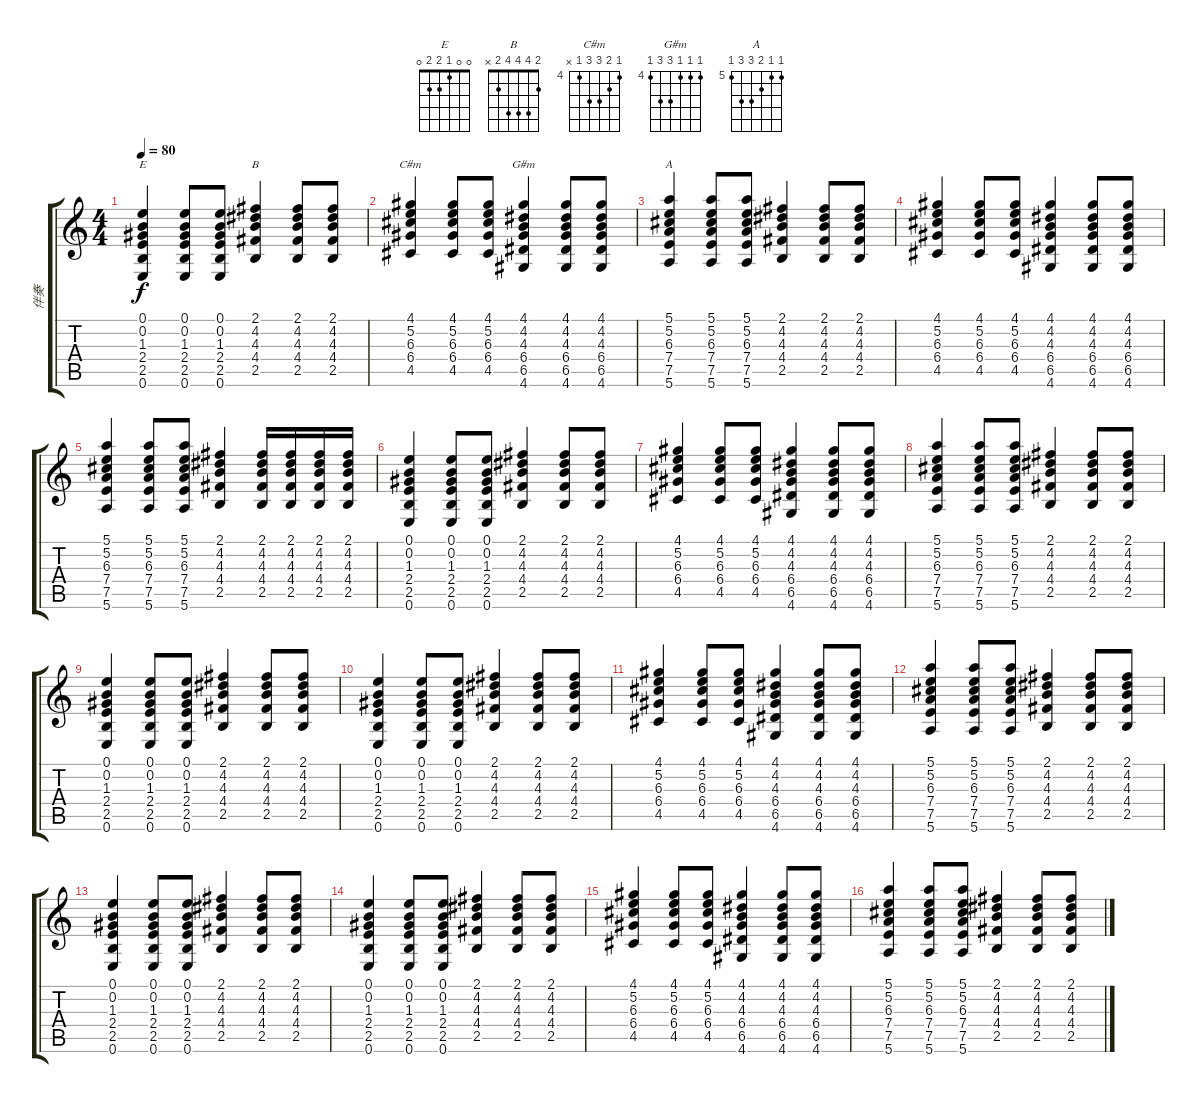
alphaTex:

\track ("伴奏" "伴奏") {instrument acousticguitarsteel}
\staff {score tabs}
\tuning (E4 B3 G3 D3 A2 E2) {hide}
\chord ("E" 0 0 1 2 2 0)
\chord ("B" 2 4 4 4 2 x)
\chord ("C#m" 4 5 6 6 4 x) {firstfret 4}
\chord ("G#m" 4 4 4 6 6 4) {firstfret 4}
\chord ("A" 5 5 6 7 7 5) {firstfret 5}
\ts (4 4)
\tempo 80
\clef g2
\ks c
(0.1 0.2 1.3 2.4 2.5 0.6).4{ch "E" dy f} (0.1 0.2 1.3 2.4 2.5 0.6).8 (0.1 0.2 1.3 2.4 2.5 0.6).8 (2.1 4.2 4.3 4.4 2.5).4{ch "B"} (2.1 4.2 4.3 4.4 2.5).8 (2.1 4.2 4.3 4.4 2.5).8 |
(4.1 5.2 6.3 6.4 4.5).4{ch "C#m"} (4.1 5.2 6.3 6.4 4.5).8 (4.1 5.2 6.3 6.4 4.5).8 (4.1 4.2 4.3 6.4 6.5 4.6).4{ch "G#m"} (4.1 4.2 4.3 6.4 6.5 4.6).8 (4.1 4.2 4.3 6.4 6.5 4.6).8 |
(5.1 5.2 6.3 7.4 7.5 5.6).4{ch "A"} (5.1 5.2 6.3 7.4 7.5 5.6).8 (5.1 5.2 6.3 7.4 7.5 5.6).8 (2.1 4.2 4.3 4.4 2.5).4 (2.1 4.2 4.3 4.4 2.5).8 (2.1 4.2 4.3 4.4 2.5).8 |
(4.1 5.2 6.3 6.4 4.5).4 (4.1 5.2 6.3 6.4 4.5).8 (4.1 5.2 6.3 6.4 4.5).8 (4.1 4.2 4.3 6.4 6.5 4.6).4 (4.1 4.2 4.3 6.4 6.5 4.6).8 (4.1 4.2 4.3 6.4 6.5 4.6).8 |
(5.1 5.2 6.3 7.4 7.5 5.6).4 (5.1 5.2 6.3 7.4 7.5 5.6).8 (5.1 5.2 6.3 7.4 7.5 5.6).8 (2.1 4.2 4.3 4.4 2.5).4 (2.1 4.2 4.3 4.4 2.5).16 (2.1 4.2 4.3 4.4 2.5).16 (2.1 4.2 4.3 4.4 2.5).16 (2.1 4.2 4.3 4.4 2.5).16 |
(0.1 0.2 1.3 2.4 2.5 0.6).4 (0.1 0.2 1.3 2.4 2.5 0.6).8 (0.1 0.2 1.3 2.4 2.5 0.6).8 (2.1 4.2 4.3 4.4 2.5).4 (2.1 4.2 4.3 4.4 2.5).8 (2.1 4.2 4.3 4.4 2.5).8 |
(4.1 5.2 6.3 6.4 4.5).4 (4.1 5.2 6.3 6.4 4.5).8 (4.1 5.2 6.3 6.4 4.5).8 (4.1 4.2 4.3 6.4 6.5 4.6).4 (4.1 4.2 4.3 6.4 6.5 4.6).8 (4.1 4.2 4.3 6.4 6.5 4.6).8 |
(5.1 5.2 6.3 7.4 7.5 5.6).4 (5.1 5.2 6.3 7.4 7.5 5.6).8 (5.1 5.2 6.3 7.4 7.5 5.6).8 (2.1 4.2 4.3 4.4 2.5).4 (2.1 4.2 4.3 4.4 2.5).8 (2.1 4.2 4.3 4.4 2.5).8 |
(0.1 0.2 1.3 2.4 2.5 0.6).4 (0.1 0.2 1.3 2.4 2.5 0.6).8 (0.1 0.2 1.3 2.4 2.5 0.6).8 (2.1 4.2 4.3 4.4 2.5).4 (2.1 4.2 4.3 4.4 2.5).8 (2.1 4.2 4.3 4.4 2.5).8 |
(0.1 0.2 1.3 2.4 2.5 0.6).4 (0.1 0.2 1.3 2.4 2.5 0.6).8 (0.1 0.2 1.3 2.4 2.5 0.6).8 (2.1 4.2 4.3 4.4 2.5).4 (2.1 4.2 4.3 4.4 2.5).8 (2.1 4.2 4.3 4.4 2.5).8 |
(4.1 5.2 6.3 6.4 4.5).4 (4.1 5.2 6.3 6.4 4.5).8 (4.1 5.2 6.3 6.4 4.5).8 (4.1 4.2 4.3 6.4 6.5 4.6).4 (4.1 4.2 4.3 6.4 6.5 4.6).8 (4.1 4.2 4.3 6.4 6.5 4.6).8 |
(5.1 5.2 6.3 7.4 7.5 5.6).4 (5.1 5.2 6.3 7.4 7.5 5.6).8 (5.1 5.2 6.3 7.4 7.5 5.6).8 (2.1 4.2 4.3 4.4 2.5).4 (2.1 4.2 4.3 4.4 2.5).8 (2.1 4.2 4.3 4.4 2.5).8 |
(0.1 0.2 1.3 2.4 2.5 0.6).4 (0.1 0.2 1.3 2.4 2.5 0.6).8 (0.1 0.2 1.3 2.4 2.5 0.6).8 (2.1 4.2 4.3 4.4 2.5).4 (2.1 4.2 4.3 4.4 2.5).8 (2.1 4.2 4.3 4.4 2.5).8 |
(0.1 0.2 1.3 2.4 2.5 0.6).4 (0.1 0.2 1.3 2.4 2.5 0.6).8 (0.1 0.2 1.3 2.4 2.5 0.6).8 (2.1 4.2 4.3 4.4 2.5).4 (2.1 4.2 4.3 4.4 2.5).8 (2.1 4.2 4.3 4.4 2.5).8 |
(4.1 5.2 6.3 6.4 4.5).4 (4.1 5.2 6.3 6.4 4.5).8 (4.1 5.2 6.3 6.4 4.5).8 (4.1 4.2 4.3 6.4 6.5 4.6).4 (4.1 4.2 4.3 6.4 6.5 4.6).8 (4.1 4.2 4.3 6.4 6.5 4.6).8 |
(5.1 5.2 6.3 7.4 7.5 5.6).4 (5.1 5.2 6.3 7.4 7.5 5.6).8 (5.1 5.2 6.3 7.4 7.5 5.6).8 (2.1 4.2 4.3 4.4 2.5).4 (2.1 4.2 4.3 4.4 2.5).8 (2.1 4.2 4.3 4.4 2.5).8
